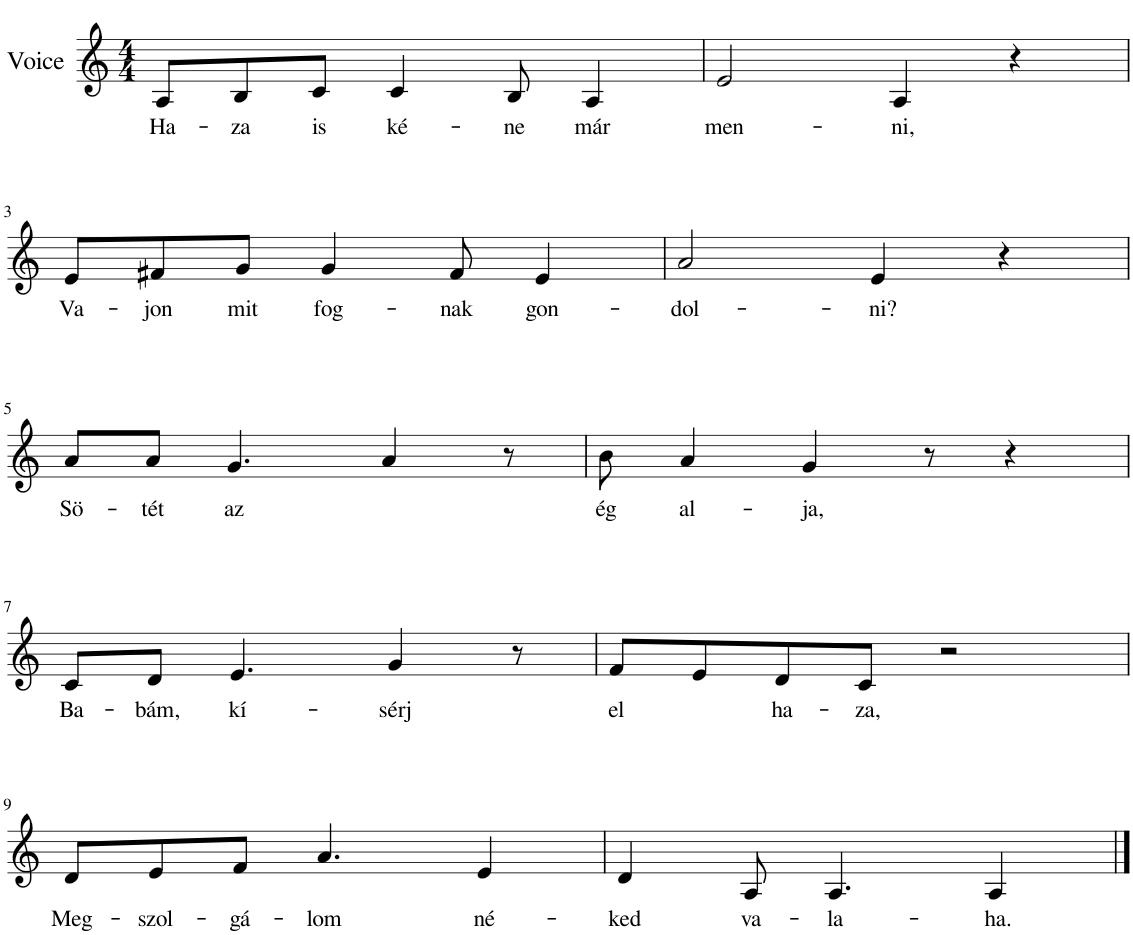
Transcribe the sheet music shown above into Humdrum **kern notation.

**kern	**text
*part1	*part1
*staff1	*staff1
*I"Voice	*
*clefG2	*
*k[]	*
*M4/4	*
=1	=1
!	!LO:LY:b
8A/L	Ha-
!	!LO:LY:b
8B/	-za
!	!LO:LY:b
8c/J	is
!	!LO:LY:b
4c/	ké-
!	!LO:LY:b
8B/	-ne
!	!LO:LY:b
4A/	már
=2	=2
!	!LO:LY:b
2e/	men-
!	!LO:LY:b
4A/	-ni,
4r	.
!!LO:LB:g=z
=3	=3
!	!LO:LY:b
8e/L	Va-
!	!LO:LY:b
8f#X/	-jon
!	!LO:LY:b
8g/J	mit
!	!LO:LY:b
4g/	fog-
!	!LO:LY:b
8f#/	-nak
!	!LO:LY:b
4e/	gon-
=4	=4
!	!LO:LY:b
2a/	-dol-
!	!LO:LY:b
4e/	-ni?
4r	.
!!LO:LB:g=z
=5	=5
!	!LO:LY:b
8a/L	Sö-
!	!LO:LY:b
8a/J	-tét
!	!LO:LY:b
4.g/	az
4a/	.
8r	.
=6	=6
!	!LO:LY:b
8b\	ég
!	!LO:LY:b
4a/	al-
!	!LO:LY:b
4g/	-ja,
8r	.
4r	.
!!LO:LB:g=z
=7	=7
!	!LO:LY:b
8c/L	Ba-
!	!LO:LY:b
8d/J	-bám,
!	!LO:LY:b
4.e/	kí-
!	!LO:LY:b
4g/	-sérj
8r	.
=8	=8
!	!LO:LY:b
8f/L	el
8e/	.
!	!LO:LY:b
8d/	ha-
!	!LO:LY:b
8c/J	-za,
2r	.
!!LO:LB:g=z
=9	=9
!	!LO:LY:b
8d/L	Meg-
!	!LO:LY:b
8e/	-szol-
!	!LO:LY:b
8f/J	-gá-
!	!LO:LY:b
4.a/	-lom
!	!LO:LY:b
4e/	né-
=10	=10
!	!LO:LY:b
4d/	-ked
!	!LO:LY:b
8A/	va-
!	!LO:LY:b
4.A/	-la-
!	!LO:LY:b
4A/	-ha.
==	==
*-	*-
